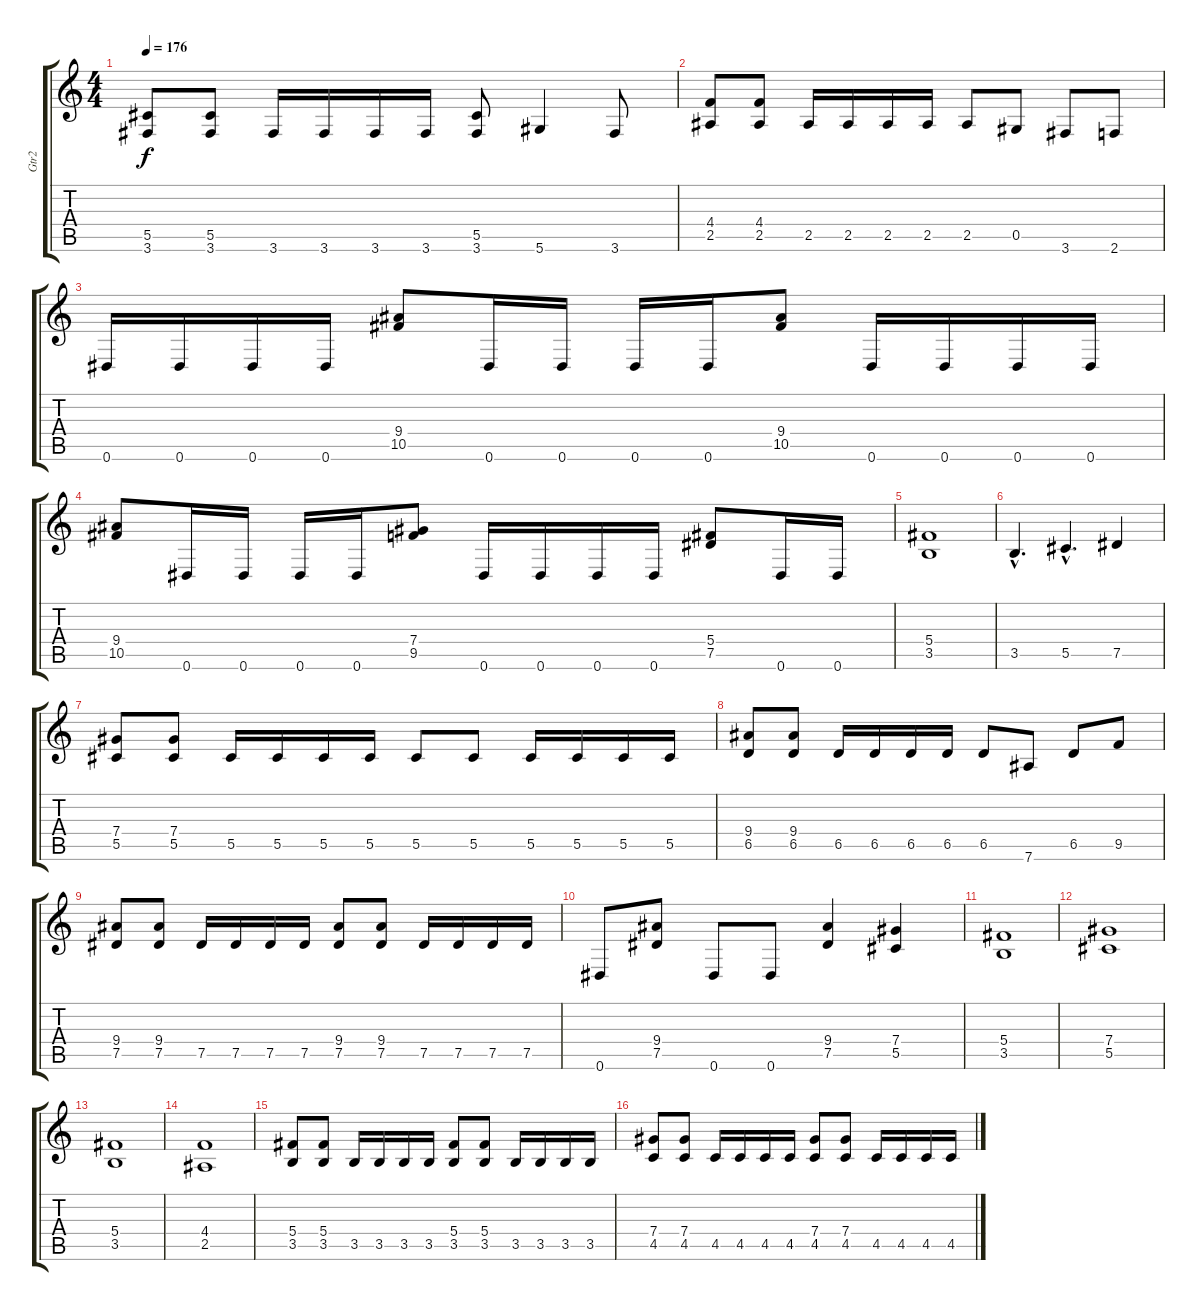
\track ("Gtr2" "Gtr2") {instrument overdrivenguitar}
\staff {score tabs}
\tuning (Eb4 Bb3 Gb3 Db3 Ab2 Eb2) {hide}
\ts (4 4)
\tempo 176
\clef g2
\ks c
(5.5 3.6).8{dy f} (5.5 3.6).8 3.6.16 3.6.16 3.6.16 3.6.16 (5.5 3.6).8 5.6.4 3.6.8 |
(4.4 2.5).8 (4.4 2.5).8 2.5.16 2.5.16 2.5.16 2.5.16 2.5.8 0.5.8 3.6.8 2.6.8 |
0.6.16 0.6.16 0.6.16 0.6.16 (9.4 10.5).8 0.6.16 0.6.16 0.6.16 0.6.16 (9.4 10.5).8 0.6.16 0.6.16 0.6.16 0.6.16 |
(9.4 10.5).8 0.6.16 0.6.16 0.6.16 0.6.16 (7.4 9.5).8 0.6.16 0.6.16 0.6.16 0.6.16 (5.4 7.5).8 0.6.16 0.6.16 |
(5.4 3.5).1 |
3.5{hac}.4{d} 5.5{hac}.4{d} 7.5.4 |
(7.4 5.5).8 (7.4 5.5).8 5.5.16 5.5.16 5.5.16 5.5.16 5.5.8 5.5.8 5.5.16 5.5.16 5.5.16 5.5.16 |
(9.4 6.5).8 (9.4 6.5).8 6.5.16 6.5.16 6.5.16 6.5.16 6.5.8 7.6.8 6.5.8 9.5.8 |
(9.4 7.5).8 (9.4 7.5).8 7.5.16 7.5.16 7.5.16 7.5.16 (9.4 7.5).8 (9.4 7.5).8 7.5.16 7.5.16 7.5.16 7.5.16 |
0.6.8 (9.4 7.5).8 0.6.8 0.6.8 (9.4 7.5).4 (7.4 5.5).4 |
(5.4 3.5).1 |
(7.4 5.5).1 |
(5.4 3.5).1 |
(4.4 2.5).1 |
(5.4 3.5).8 (5.4 3.5).8 3.5.16 3.5.16 3.5.16 3.5.16 (5.4 3.5).8 (5.4 3.5).8 3.5.16 3.5.16 3.5.16 3.5.16 |
(7.4 4.5).8 (7.4 4.5).8 4.5.16 4.5.16 4.5.16 4.5.16 (7.4 4.5).8 (7.4 4.5).8 4.5.16 4.5.16 4.5.16 4.5.16
